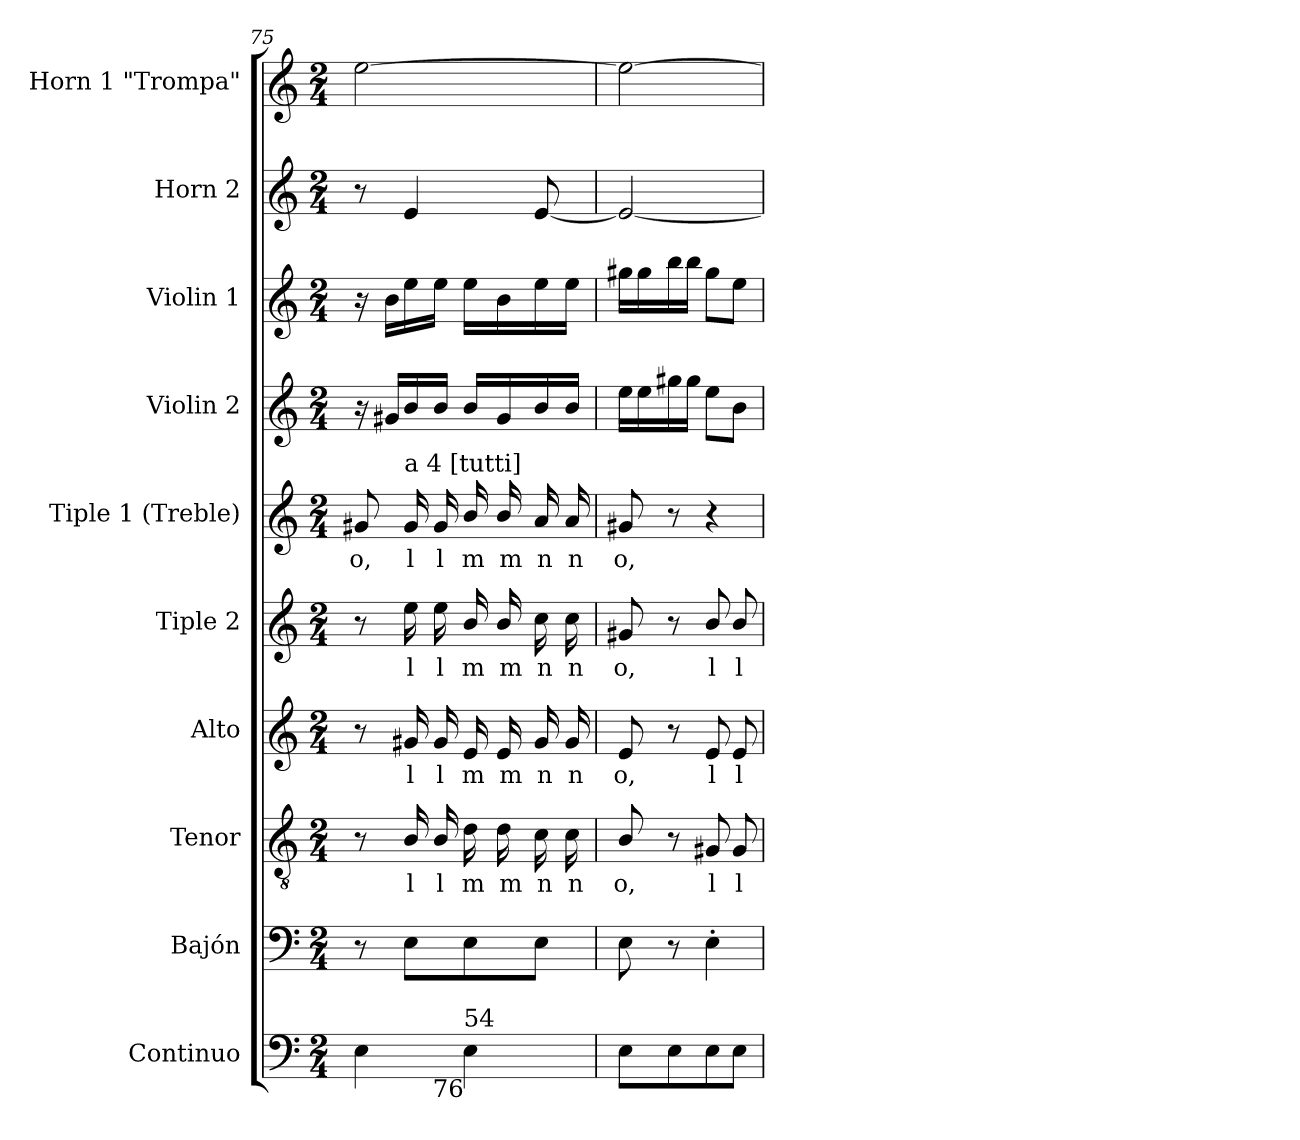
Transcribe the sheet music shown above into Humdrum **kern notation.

**kern	**kern	**kern	**text	**kern	**text	**kern	**text	**kern	**text	**kern	**kern	**kern	**kern
*part10	*part9	*part8	*part8	*part7	*part7	*part6	*part6	*part5	*part5	*part4	*part3	*part2	*part1
*staff10	*staff9	*staff8	*staff8	*staff7	*staff7	*staff6	*staff6	*staff5	*staff5	*staff4	*staff3	*staff2	*staff1
*I"Continuo	*I"Bajón	*I"Tenor	*	*I"Alto	*	*I"Tiple 2	*	*I"Tiple 1 (Treble)	*	*I"Violin 2	*I"Violin 1	*I"Horn 2	*I"Horn 1 "Trompa"
*I'Cont.	*	*I'T.	*	*I'A.	*	*	*	*	*	*I'Vln. 2	*I'Vln. 1	*I'Hn 1.	*I'Hn 1.
*clefF4	*clefF4	*clefGv2	*	*clefG2	*	*clefG2	*	*clefG2	*	*clefG2	*clefG2	*clefG2	*clefG2
*	*	*ITrd7c12	*	*	*	*	*	*	*	*	*	*ITrd7c12	*ITrd7c12
*k[]	*k[]	*k[]	*	*k[]	*	*k[]	*	*k[]	*	*k[]	*k[]	*k[]	*k[]
*C:	*C:	*C:	*	*C:	*	*C:	*	*C:	*	*C:	*C:	*C:	*C:
*M2/4	*M2/4	*M2/4	*	*M2/4	*	*M2/4	*	*M2/4	*	*M2/4	*M2/4	*M2/4	*M2/4
=75	=75	=75	=75	=75	=75	=75	=75	=75	=75	=75	=75	=75	=75
!	!	!	!	!	!	!	!	!	!LO:LY:b:color=#000000	!	!	!	!
4Ei\	8r	8r	.	8r	.	8r	.	8g#Xi/	o,	16r	16r	8r	[2ei\
.	.	.	.	.	.	.	.	.	.	16g#Xi/LL	16bi\LL	.	.
!	!	!	!LO:LY:b:color=#000000	!	!	!	!	!	!	!	!	!	!
!	!	!	!	!	!LO:LY:b:color=#000000	!	!	!	!	!	!	!	!
!	!	!	!	!	!	!	!LO:LY:b:color=#000000	!	!	!	!	!	!
!	!	!	!	!	!	!	!	!LO:TX:a:t=a 4 [tutti]	!	!	!	!	!
!	!	!	!	!	!	!	!	!	!LO:LY:b:color=#000000	!	!	!	!
.	8Ei\L	16BBi/	l	16g#Xi/	l	16eei\	l	16g#i/	l	16bi/	16eei\	4Ei/	.
!	!	!	!LO:LY:b:color=#000000	!	!	!	!	!	!	!	!	!	!
!	!	!	!	!	!LO:LY:b:color=#000000	!	!	!	!	!	!	!	!
!	!	!	!	!	!	!	!LO:LY:b:color=#000000	!	!	!	!	!	!
!	!	!	!	!	!	!	!	!	!LO:LY:b:color=#000000	!	!	!	!
.	.	16BBi/	l	16g#i/	l	16eei\	l	16g#i/	l	16bi/JJ	16eei\JJ	.	.
!	!	!	!LO:LY:b:color=#000000	!	!	!	!	!	!	!	!	!	!
!	!	!	!	!	!LO:LY:b:color=#000000	!	!	!	!	!	!	!	!
!	!	!	!	!	!	!	!LO:LY:b:color=#000000	!	!	!	!	!	!
!LO:TX:b:rj:t=76	!	!	!	!	!	!	!	!	!	!	!	!	!
!LO:TX:t=54	!	!	!	!	!	!	!	!	!	!	!	!	!
!	!	!	!	!	!	!	!	!	!LO:LY:b:color=#000000	!	!	!	!
4Ei\	8Ei\	16Di\	m	16ei/	m	16bi/	m	16bi/	m	16bi/LL	16eei\LL	.	.
!	!	!	!LO:LY:b:color=#000000	!	!	!	!	!	!	!	!	!	!
!	!	!	!	!	!LO:LY:b:color=#000000	!	!	!	!	!	!	!	!
!	!	!	!	!	!	!	!LO:LY:b:color=#000000	!	!	!	!	!	!
!	!	!	!	!	!	!	!	!	!LO:LY:b:color=#000000	!	!	!	!
.	.	16Di\	m	16ei/	m	16bi/	m	16bi/	m	16g#i/	16bi\	.	.
!	!	!	!LO:LY:b:color=#000000	!	!	!	!	!	!	!	!	!	!
!	!	!	!	!	!LO:LY:b:color=#000000	!	!	!	!	!	!	!	!
!	!	!	!	!	!	!	!LO:LY:b:color=#000000	!	!	!	!	!	!
!	!	!	!	!	!	!	!	!	!LO:LY:b:color=#000000	!	!	!	!
.	8Ei\J	16Ci\	n	16g#i/	n	16cci\	n	16ai/	n	16bi/	16eei\	[8Ei/	.
!	!	!	!LO:LY:b:color=#000000	!	!	!	!	!	!	!	!	!	!
!	!	!	!	!	!LO:LY:b:color=#000000	!	!	!	!	!	!	!	!
!	!	!	!	!	!	!	!LO:LY:b:color=#000000	!	!	!	!	!	!
!	!	!	!	!	!	!	!	!	!LO:LY:b:color=#000000	!	!	!	!
.	.	16Ci\	n	16g#i/	n	16cci\	n	16ai/	n	16bi/JJ	16eei\JJ	.	.
=76	=76	=76	=76	=76	=76	=76	=76	=76	=76	=76	=76	=76	=76
!	!	!	!LO:LY:b:color=#000000	!	!	!	!	!	!	!	!	!	!
!	!	!	!	!	!LO:LY:b:color=#000000	!	!	!	!	!	!	!	!
!	!	!	!	!	!	!	!LO:LY:b:color=#000000	!	!	!	!	!	!
!	!	!	!	!	!	!	!	!	!LO:LY:b:color=#000000	!	!	!	!
8Ei\L	8Ei\	8BBi/	o,	8ei/	o,	8g#Xi/	o,	8g#Xi/	o,	16eei\LL	16gg#Xi\LL	2Ei/_	2ei\_
.	.	.	.	.	.	.	.	.	.	16eei\	16gg#i\	.	.
8Ei\	8r	8r	.	8r	.	8r	.	8r	.	16gg#Xi\	16bbi\	.	.
.	.	.	.	.	.	.	.	.	.	16gg#i\JJ	16bbi\JJ	.	.
!	!	!	!LO:LY:b:color=#000000	!	!	!	!	!	!	!	!	!	!
!	!	!	!	!	!LO:LY:b:color=#000000	!	!	!	!	!	!	!	!
!	!	!	!	!	!	!	!LO:LY:b:color=#000000	!	!	!	!	!	!
8Ei\	4E'i\	8GG#Xi/	l	8ei/	l	8bi/	l	4r	.	8eei\L	8gg#i\L	.	.
!	!	!	!LO:LY:b:color=#000000	!	!	!	!	!	!	!	!	!	!
!	!	!	!	!	!LO:LY:b:color=#000000	!	!	!	!	!	!	!	!
!	!	!	!	!	!	!	!LO:LY:b:color=#000000	!	!	!	!	!	!
8Ei\J	.	8GG#i/	l	8ei/	l	8bi/	l	.	.	8bi\J	8eei\J	.	.
=	=	=	=	=	=	=	=	=	=	=	=	=	=
*-	*-	*-	*-	*-	*-	*-	*-	*-	*-	*-	*-	*-	*-
